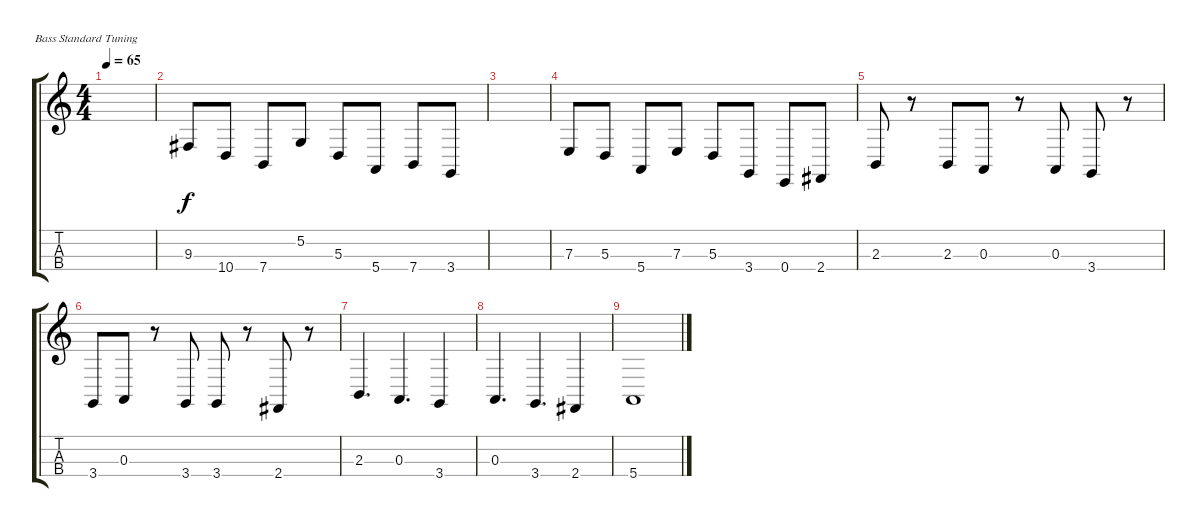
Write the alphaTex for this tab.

\bracketExtendMode groupsimilarinstruments
\singleTrackTrackNamePolicy hidden
\multiTrackTrackNamePolicy hidden
\otherSystemsTrackNameOrientation horizontal
\track ("Electric Bass" "E-Bass") {instrument electricbassfinger}
\staff {score tabs}
\tuning (G2 D2 A1 E1)
\ts (4 4)
\tempo 65
\clef g2
\scale
0.483607
\ks c
|
\scale
0.258197 9.3.8 10.4.8 7.4.8 5.2.8 5.3.8 5.4.8 7.4.8 3.4.8 |
\scale
0.258197 |
\scale
0.333333 7.3.8 5.3.8 5.4.8 7.3.8 5.3.8 3.4.8 0.4.8 2.4.8 |
\scale
0.333333 2.3.8 r.8 2.3.8 0.3.8 r.8 0.3.8 3.4.8 r.8 |
\scale
0.333333 3.4.8 0.3.8 r.8 3.4.8 3.4.8 r.8 2.4.8 r.8 |
2.3.4{d} 0.3.4{d} 3.4.4 |
0.3.4{d} 3.4.4{d} 2.4.4 |
5.4.1
